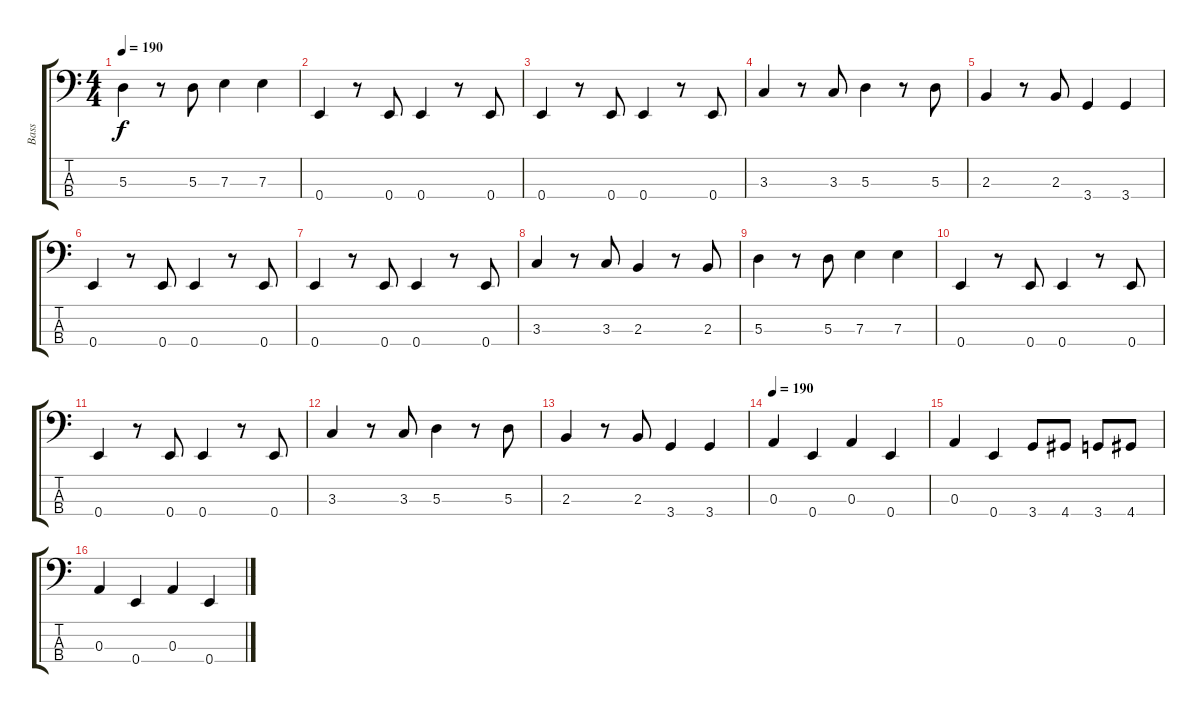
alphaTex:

\track ("Bass" "Bass") {instrument electricbassfinger}
\staff {score tabs}
\tuning (G2 D2 A1 E1) {hide}
\ts (4 4)
\tempo 190
\clef f4
\ks c
5.3.4{dy f} r.8 5.3.8 7.3.4 7.3.4 |
0.4.4 r.8 0.4.8 0.4.4 r.8 0.4.8 |
0.4.4 r.8 0.4.8 0.4.4 r.8 0.4.8 |
3.3.4 r.8 3.3.8 5.3.4 r.8 5.3.8 |
2.3.4 r.8 2.3.8 3.4.4 3.4.4 |
0.4.4 r.8 0.4.8 0.4.4 r.8 0.4.8 |
0.4.4 r.8 0.4.8 0.4.4 r.8 0.4.8 |
3.3.4 r.8 3.3.8 2.3.4 r.8 2.3.8 |
5.3.4 r.8 5.3.8 7.3.4 7.3.4 |
0.4.4 r.8 0.4.8 0.4.4 r.8 0.4.8 |
0.4.4 r.8 0.4.8 0.4.4 r.8 0.4.8 |
3.3.4 r.8 3.3.8 5.3.4 r.8 5.3.8 |
2.3.4 r.8 2.3.8 3.4.4 3.4.4 |
\tempo 190
0.3.4 0.4.4 0.3.4 0.4.4 |
0.3.4 0.4.4 3.4.8 4.4.8 3.4.8 4.4.8 |
0.3.4 0.4.4 0.3.4 0.4.4
